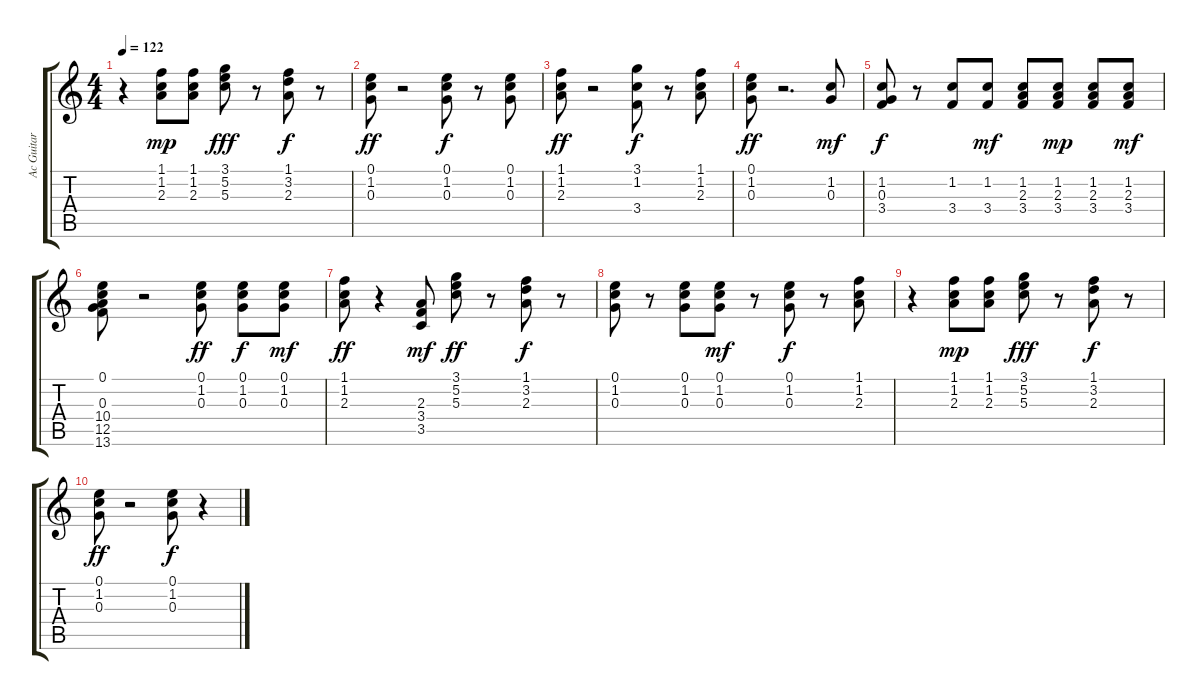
\track ("Ac Guitar 2" "Ac Guitar ") {instrument acousticguitarnylon}
\staff {score tabs}
\tuning (E4 B3 G3 D3 A2 E2) {hide}
\ts (4 4)
\tempo 122
\clef g2
\ks c
r.4{dy f} (1.1 1.2 2.3).8{dy mp} (1.1 1.2 2.3).8 (3.1 5.2 5.3).8{dy fff} r.8 (1.1 3.2 2.3).8{dy f} r.8 |
(0.1 1.2 0.3).8{dy ff} r.2 (0.1 1.2 0.3).8{dy f} r.8 (0.1 1.2 0.3).8 |
(1.1 1.2 2.3).8{dy ff} r.2 (3.1 1.2 3.4).8{dy f} r.8 (1.1 1.2 2.3).8 |
(0.1 1.2 0.3).8{dy ff} r.2{d} (1.2 0.3).8{dy mf} |
(1.2 0.3 3.4).8{dy f} r.8 (1.2 3.4).8 (1.2 3.4).8{dy mf} (1.2 2.3 3.4).8 (1.2 2.3 3.4).8{dy mp} (1.2 2.3 3.4).8 (1.2 2.3 3.4).8{dy mf} |
(0.1 0.3 10.4 12.5 13.6).8 r.2 (0.1 1.2 0.3).8{dy ff} (0.1 1.2 0.3).8{dy f} (0.1 1.2 0.3).8{dy mf} |
(1.1 1.2 2.3).8{dy ff} r.4 (2.3 3.4 3.5).8{dy mf} (3.1 5.2 5.3).8{dy ff} r.8 (1.1 3.2 2.3).8{dy f} r.8 |
(0.1 1.2 0.3).8 r.8 (0.1 1.2 0.3).8 (0.1 1.2 0.3).8{dy mf} r.8 (0.1 1.2 0.3).8{dy f} r.8 (1.1 1.2 2.3).8 |
r.4 (1.1 1.2 2.3).8{dy mp} (1.1 1.2 2.3).8 (3.1 5.2 5.3).8{dy fff} r.8 (1.1 3.2 2.3).8{dy f} r.8 |
(0.1 1.2 0.3).8{dy ff} r.2 (0.1 1.2 0.3).8{dy f} r.4
